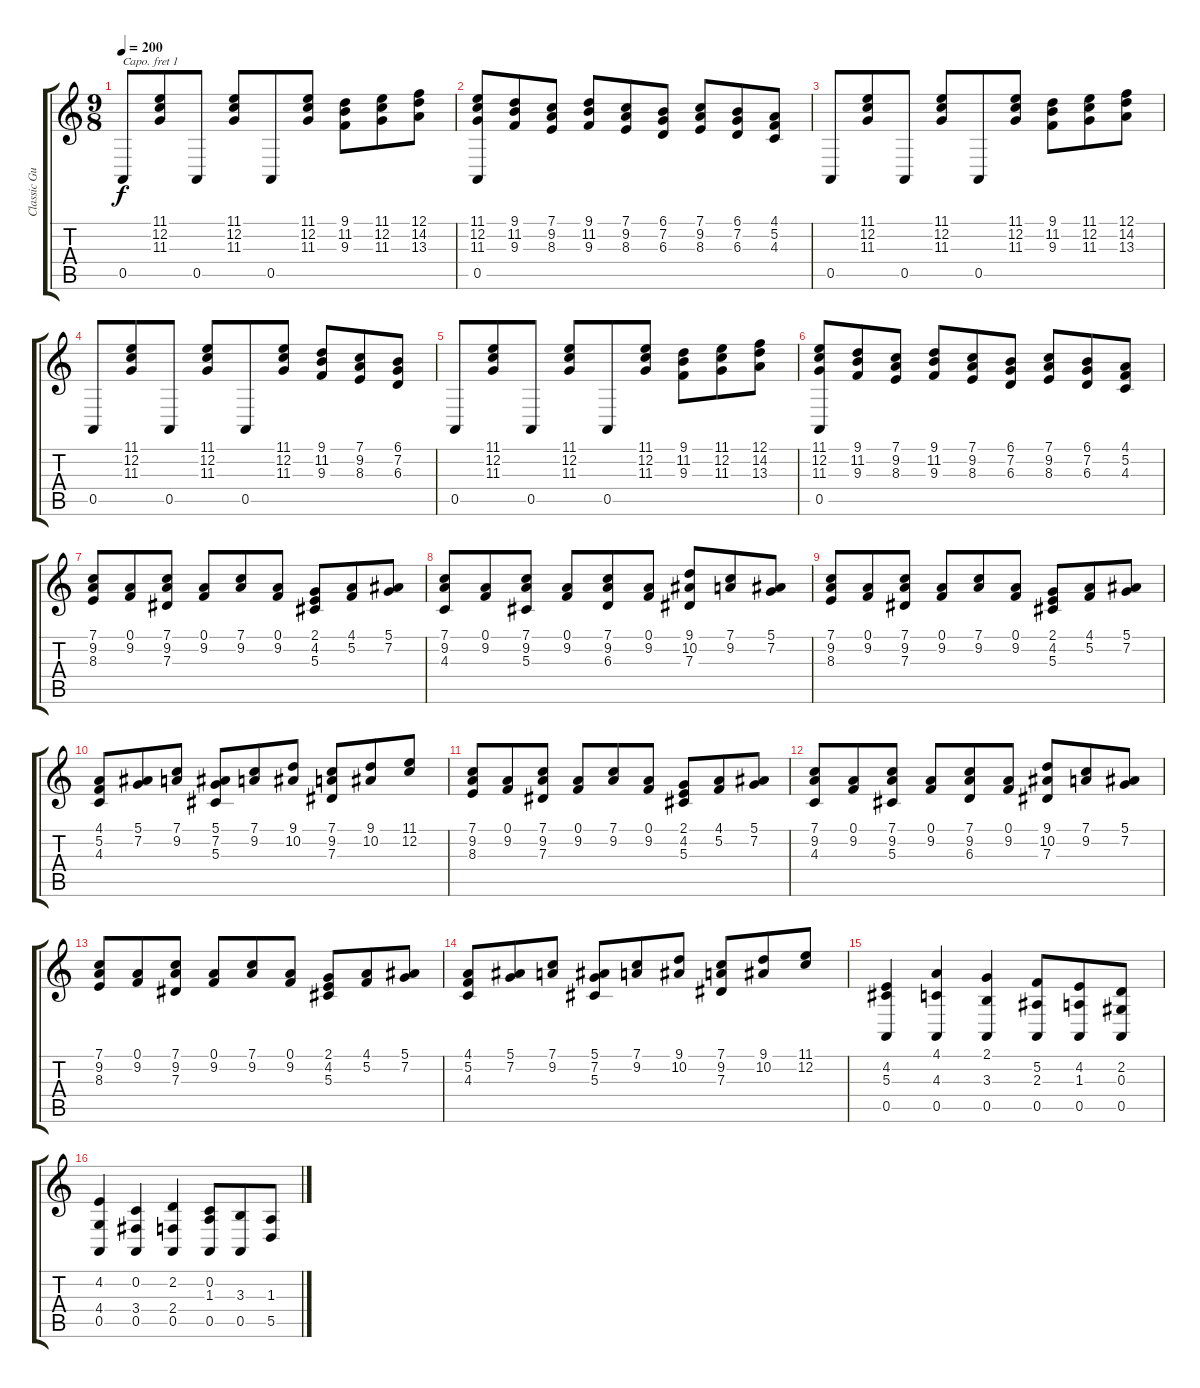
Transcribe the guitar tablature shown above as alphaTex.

\track ("Classic Guitar" "Classic Gu") {instrument acousticgrandpiano}
\staff {score tabs}
\capo 1
\tuning (E4 B3 G3 D3 Ab2 E2) {hide}
\ts (9 8)
\tempo 200
\clef g2
\ks c
0.5.8{dy f} (11.1 12.2 11.3).8 0.5.8 (11.1 12.2 11.3).8 0.5.8 (11.1 12.2 11.3).8 (9.1 11.2 9.3).8 (11.1 12.2 11.3).8 (12.1 14.2 13.3).8 |
(11.1 12.2 11.3 0.5).8 (9.1 11.2 9.3).8 (7.1 9.2 8.3).8 (9.1 11.2 9.3).8 (7.1 9.2 8.3).8 (6.1 7.2 6.3).8 (7.1 9.2 8.3).8 (6.1 7.2 6.3).8 (4.1 5.2 4.3).8 |
0.5.8 (11.1 12.2 11.3).8 0.5.8 (11.1 12.2 11.3).8 0.5.8 (11.1 12.2 11.3).8 (9.1 11.2 9.3).8 (11.1 12.2 11.3).8 (12.1 14.2 13.3).8 |
0.5.8 (11.1 12.2 11.3).8 0.5.8 (11.1 12.2 11.3).8 0.5.8 (11.1 12.2 11.3).8 (9.1 11.2 9.3).8 (7.1 9.2 8.3).8 (6.1 7.2 6.3).8 |
0.5.8 (11.1 12.2 11.3).8 0.5.8 (11.1 12.2 11.3).8 0.5.8 (11.1 12.2 11.3).8 (9.1 11.2 9.3).8 (11.1 12.2 11.3).8 (12.1 14.2 13.3).8 |
(11.1 12.2 11.3 0.5).8 (9.1 11.2 9.3).8 (7.1 9.2 8.3).8 (9.1 11.2 9.3).8 (7.1 9.2 8.3).8 (6.1 7.2 6.3).8 (7.1 9.2 8.3).8 (6.1 7.2 6.3).8 (4.1 5.2 4.3).8 |
(7.1 9.2 8.3).8 (0.1 9.2).8 (7.1 9.2 7.3).8 (0.1 9.2).8 (7.1 9.2).8 (0.1 9.2).8 (2.1 4.2 5.3).8 (4.1 5.2).8 (5.1 7.2).8 |
(7.1 9.2 4.3).8 (0.1 9.2).8 (7.1 9.2 5.3).8 (0.1 9.2).8 (7.1 9.2 6.3).8 (0.1 9.2).8 (9.1 10.2 7.3).8 (7.1 9.2).8 (5.1 7.2).8 |
(7.1 9.2 8.3).8 (0.1 9.2).8 (7.1 9.2 7.3).8 (0.1 9.2).8 (7.1 9.2).8 (0.1 9.2).8 (2.1 4.2 5.3).8 (4.1 5.2).8 (5.1 7.2).8 |
(4.1 5.2 4.3).8 (5.1 7.2).8 (7.1 9.2).8 (5.1 7.2 5.3).8 (7.1 9.2).8 (9.1 10.2).8 (7.1 9.2 7.3).8 (9.1 10.2).8 (11.1 12.2).8 |
(7.1 9.2 8.3).8 (0.1 9.2).8 (7.1 9.2 7.3).8 (0.1 9.2).8 (7.1 9.2).8 (0.1 9.2).8 (2.1 4.2 5.3).8 (4.1 5.2).8 (5.1 7.2).8 |
(7.1 9.2 4.3).8 (0.1 9.2).8 (7.1 9.2 5.3).8 (0.1 9.2).8 (7.1 9.2 6.3).8 (0.1 9.2).8 (9.1 10.2 7.3).8 (7.1 9.2).8 (5.1 7.2).8 |
(7.1 9.2 8.3).8 (0.1 9.2).8 (7.1 9.2 7.3).8 (0.1 9.2).8 (7.1 9.2).8 (0.1 9.2).8 (2.1 4.2 5.3).8 (4.1 5.2).8 (5.1 7.2).8 |
(4.1 5.2 4.3).8 (5.1 7.2).8 (7.1 9.2).8 (5.1 7.2 5.3).8 (7.1 9.2).8 (9.1 10.2).8 (7.1 9.2 7.3).8 (9.1 10.2).8 (11.1 12.2).8 |
(4.2 5.3 0.5).4 (4.1 4.3 0.5).4 (2.1 3.3 0.5).4 (5.2 2.3 0.5).8 (4.2 1.3 0.5).8 (2.2 0.3 0.5).8 |
(4.2 4.4 0.5).4 (0.2 3.4 0.5).4 (2.2 2.4 0.5).4 (0.2 1.3 0.5).8 (3.3 0.5).8 (1.3 5.5).8
